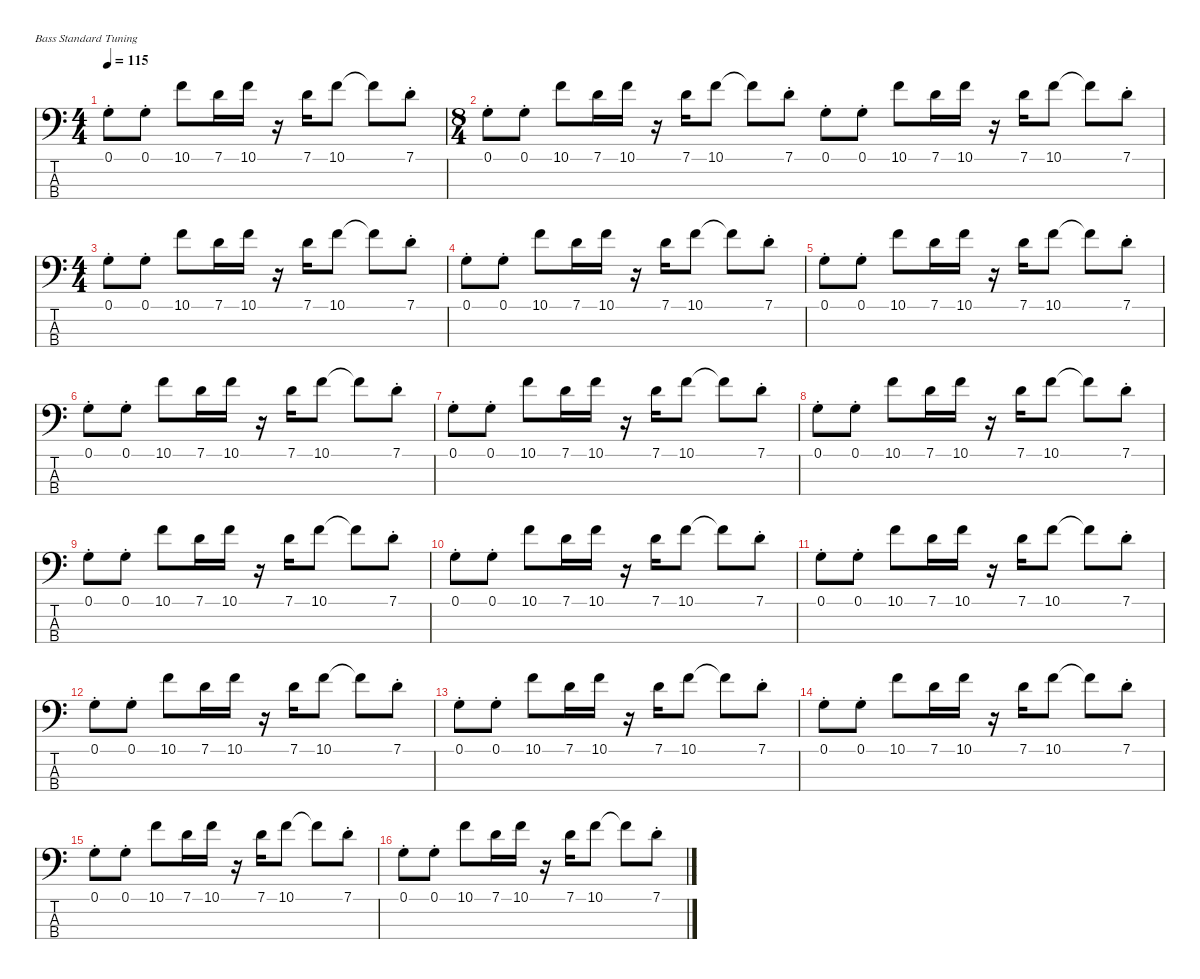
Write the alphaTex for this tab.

\defaultSystemsLayout 4
\hideDynamics
\bracketExtendMode nobrackets
\singleTrackTrackNamePolicy hidden
\multiTrackTrackNamePolicy hidden
\otherSystemsTrackNameOrientation horizontal
\track ("Bass" "el.bs.") {instrument electricbassfinger}
\staff {score tabs}
\tuning (G2 D2 A1 E1)
\ts (4 4)
\tempo 115
\clef f4
\ks c
0.1{st}.8{dy f beam Down} 0.1{st}.8{beam Down} 10.1.8{beam Down} 7.1.16{beam Down} 10.1.16{beam Down} r.16{beam Down} 7.1.16{beam Down} 10.1.8{beam Down} 10.1{t}.8{beam Down} 7.1{st}.8{beam Down} |
\ts (8 4)
0.1{st}.8{beam Down} 0.1{st}.8{beam Down} 10.1.8{beam Down} 7.1.16{beam Down} 10.1.16{beam Down} r.16{beam Down} 7.1.16{beam Down} 10.1.8{beam Down} 10.1{t}.8{beam Down} 7.1{st}.8{beam Down} 0.1{st}.8{beam Down} 0.1{st}.8{beam Down} 10.1.8{beam Down} 7.1.16{beam Down} 10.1.16{beam Down} r.16{beam Down} 7.1.16{beam Down} 10.1.8{beam Down} 10.1{t}.8{beam Down} 7.1{st}.8{beam Down} |
\ts (4 4)
0.1{st}.8{beam Down} 0.1{st}.8{beam Down} 10.1.8{beam Down} 7.1.16{beam Down} 10.1.16{beam Down} r.16{beam Down} 7.1.16{beam Down} 10.1.8{beam Down} 10.1{t}.8{beam Down} 7.1{st}.8{beam Down} |
0.1{st}.8{beam Down} 0.1{st}.8{beam Down} 10.1.8{beam Down} 7.1.16{beam Down} 10.1.16{beam Down} r.16{beam Down} 7.1.16{beam Down} 10.1.8{beam Down} 10.1{t}.8{beam Down} 7.1{st}.8{beam Down} |
0.1{st}.8{beam Down} 0.1{st}.8{beam Down} 10.1.8{beam Down} 7.1.16{beam Down} 10.1.16{beam Down} r.16{beam Down} 7.1.16{beam Down} 10.1.8{beam Down} 10.1{t}.8{beam Down} 7.1{st}.8{beam Down} |
0.1{st}.8{beam Down} 0.1{st}.8{beam Down} 10.1.8{beam Down} 7.1.16{beam Down} 10.1.16{beam Down} r.16{beam Down} 7.1.16{beam Down} 10.1.8{beam Down} 10.1{t}.8{beam Down} 7.1{st}.8{beam Down} |
0.1{st}.8{beam Down} 0.1{st}.8{beam Down} 10.1.8{beam Down} 7.1.16{beam Down} 10.1.16{beam Down} r.16{beam Down} 7.1.16{beam Down} 10.1.8{beam Down} 10.1{t}.8{beam Down} 7.1{st}.8{beam Down} |
0.1{st}.8{beam Down} 0.1{st}.8{beam Down} 10.1.8{beam Down} 7.1.16{beam Down} 10.1.16{beam Down} r.16{beam Down} 7.1.16{beam Down} 10.1.8{beam Down} 10.1{t}.8{beam Down} 7.1{st}.8{beam Down} |
0.1{st}.8{beam Down} 0.1{st}.8{beam Down} 10.1.8{beam Down} 7.1.16{beam Down} 10.1.16{beam Down} r.16{beam Down} 7.1.16{beam Down} 10.1.8{beam Down} 10.1{t}.8{beam Down} 7.1{st}.8{beam Down} |
0.1{st}.8{beam Down} 0.1{st}.8{beam Down} 10.1.8{beam Down} 7.1.16{beam Down} 10.1.16{beam Down} r.16{beam Down} 7.1.16{beam Down} 10.1.8{beam Down} 10.1{t}.8{beam Down} 7.1{st}.8{beam Down} |
0.1{st}.8{beam Down} 0.1{st}.8{beam Down} 10.1.8{beam Down} 7.1.16{beam Down} 10.1.16{beam Down} r.16{beam Down} 7.1.16{beam Down} 10.1.8{beam Down} 10.1{t}.8{beam Down} 7.1{st}.8{beam Down} |
0.1{st}.8{beam Down} 0.1{st}.8{beam Down} 10.1.8{beam Down} 7.1.16{beam Down} 10.1.16{beam Down} r.16{beam Down} 7.1.16{beam Down} 10.1.8{beam Down} 10.1{t}.8{beam Down} 7.1{st}.8{beam Down} |
0.1{st}.8{beam Down} 0.1{st}.8{beam Down} 10.1.8{beam Down} 7.1.16{beam Down} 10.1.16{beam Down} r.16{beam Down} 7.1.16{beam Down} 10.1.8{beam Down} 10.1{t}.8{beam Down} 7.1{st}.8{beam Down} |
0.1{st}.8{beam Down} 0.1{st}.8{beam Down} 10.1.8{beam Down} 7.1.16{beam Down} 10.1.16{beam Down} r.16{beam Down} 7.1.16{beam Down} 10.1.8{beam Down} 10.1{t}.8{beam Down} 7.1{st}.8{beam Down} |
0.1{st}.8{beam Down} 0.1{st}.8{beam Down} 10.1.8{beam Down} 7.1.16{beam Down} 10.1.16{beam Down} r.16{beam Down} 7.1.16{beam Down} 10.1.8{beam Down} 10.1{t}.8{beam Down} 7.1{st}.8{beam Down} |
0.1{st}.8{beam Down} 0.1{st}.8{beam Down} 10.1.8{beam Down} 7.1.16{beam Down} 10.1.16{beam Down} r.16{beam Down} 7.1.16{beam Down} 10.1.8{beam Down} 10.1{t}.8{beam Down} 7.1{st}.8{beam Down}
